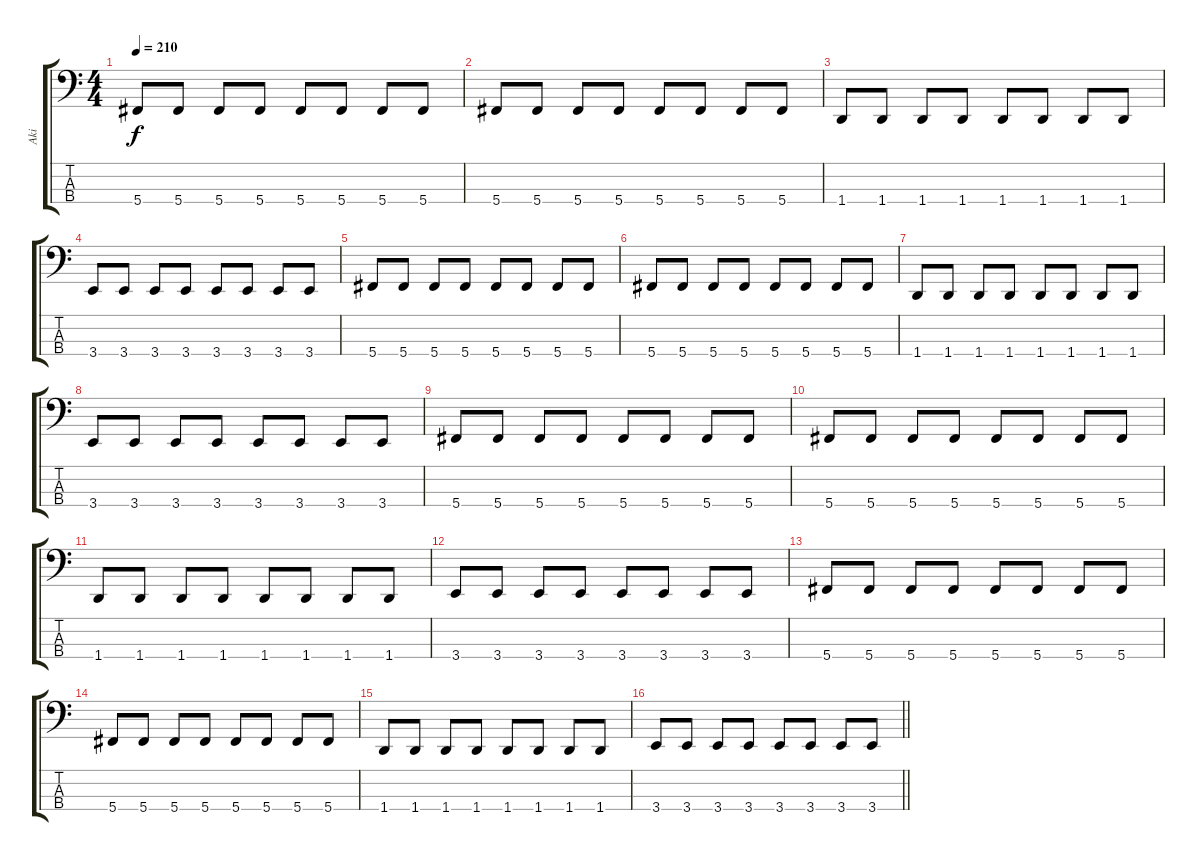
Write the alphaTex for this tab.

\track ("Aki" "Aki") {instrument electricbasspick}
\staff {score tabs}
\tuning (Gb2 Db2 Ab1 Db1) {hide}
\ts (4 4)
\tempo 210
\clef f4
\ks c
5.4.8{dy f} 5.4.8 5.4.8 5.4.8 5.4.8 5.4.8 5.4.8 5.4.8 |
5.4.8 5.4.8 5.4.8 5.4.8 5.4.8 5.4.8 5.4.8 5.4.8 |
1.4.8 1.4.8 1.4.8 1.4.8 1.4.8 1.4.8 1.4.8 1.4.8 |
3.4.8 3.4.8 3.4.8 3.4.8 3.4.8 3.4.8 3.4.8 3.4.8 |
5.4.8 5.4.8 5.4.8 5.4.8 5.4.8 5.4.8 5.4.8 5.4.8 |
5.4.8 5.4.8 5.4.8 5.4.8 5.4.8 5.4.8 5.4.8 5.4.8 |
1.4.8 1.4.8 1.4.8 1.4.8 1.4.8 1.4.8 1.4.8 1.4.8 |
3.4.8 3.4.8 3.4.8 3.4.8 3.4.8 3.4.8 3.4.8 3.4.8 |
5.4.8 5.4.8 5.4.8 5.4.8 5.4.8 5.4.8 5.4.8 5.4.8 |
5.4.8 5.4.8 5.4.8 5.4.8 5.4.8 5.4.8 5.4.8 5.4.8 |
1.4.8 1.4.8 1.4.8 1.4.8 1.4.8 1.4.8 1.4.8 1.4.8 |
3.4.8 3.4.8 3.4.8 3.4.8 3.4.8 3.4.8 3.4.8 3.4.8 |
5.4.8 5.4.8 5.4.8 5.4.8 5.4.8 5.4.8 5.4.8 5.4.8 |
5.4.8 5.4.8 5.4.8 5.4.8 5.4.8 5.4.8 5.4.8 5.4.8 |
1.4.8 1.4.8 1.4.8 1.4.8 1.4.8 1.4.8 1.4.8 1.4.8 |
\barLineRight lightlight
3.4.8 3.4.8 3.4.8 3.4.8 3.4.8 3.4.8 3.4.8 3.4.8
